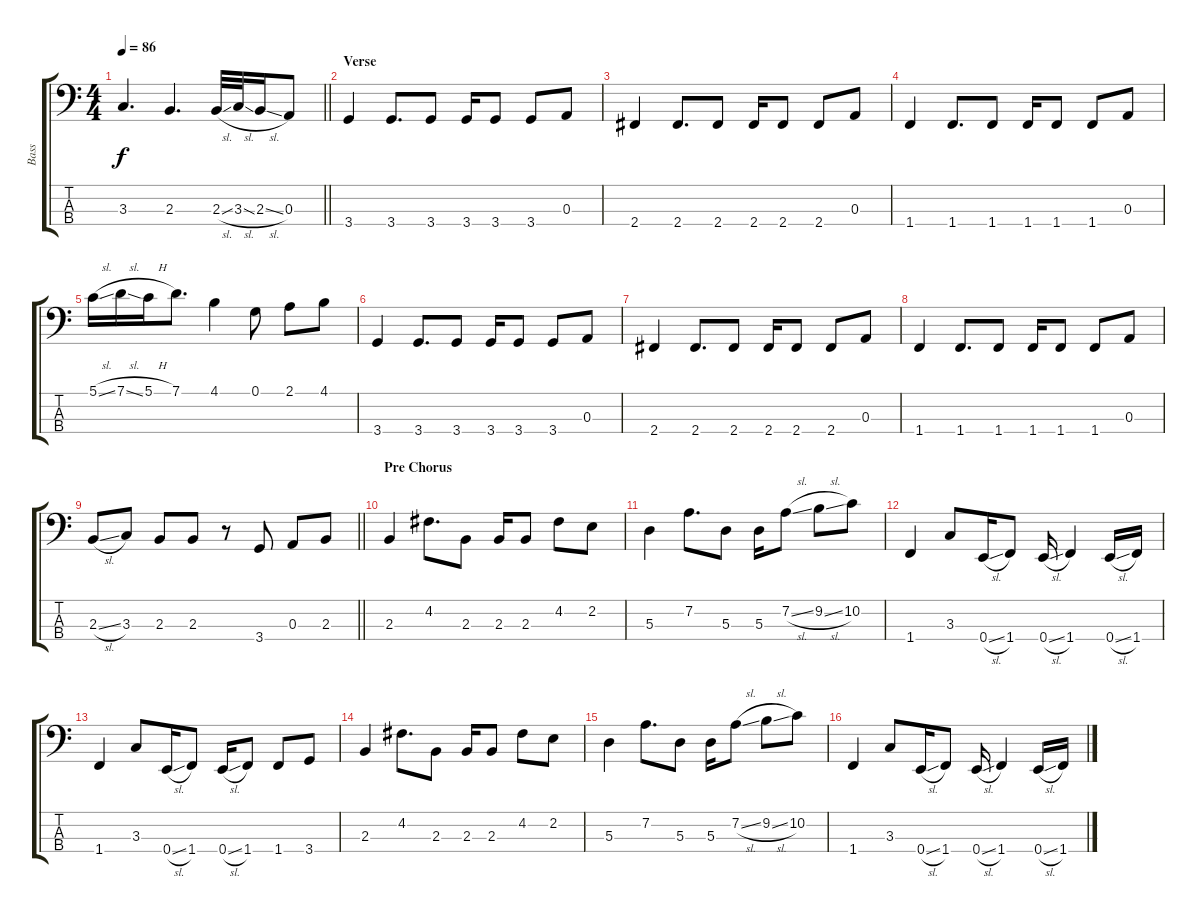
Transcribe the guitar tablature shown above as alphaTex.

\track ("Bass" "Bass") {instrument electricbassfinger}
\staff {score tabs}
\tuning (G2 D2 A1 E1) {hide}
\ts (4 4)
\tempo 86
\clef f4
\barLineRight lightlight
\ks c
3.3.4{d dy f} 2.3.4{d} 2.3{sl}.32 3.3{sl}.32 2.3{sl}.16 0.3.8 |
\section ("" "Verse")
3.4.4 3.4.8{d} 3.4.8 3.4.16 3.4.8 3.4.8 0.3.8 |
2.4.4 2.4.8{d} 2.4.8 2.4.16 2.4.8 2.4.8 0.3.8 |
1.4.4 1.4.8{d} 1.4.8 1.4.16 1.4.8 1.4.8 0.3.8 |
5.1{sl}.16 7.1{sl}.16 5.1{h}.16 7.1.8{d} 4.1.4 0.1.8 2.1.8 4.1.8 |
3.4.4 3.4.8{d} 3.4.8 3.4.16 3.4.8 3.4.8 0.3.8 |
2.4.4 2.4.8{d} 2.4.8 2.4.16 2.4.8 2.4.8 0.3.8 |
1.4.4 1.4.8{d} 1.4.8 1.4.16 1.4.8 1.4.8 0.3.8 |
\barLineRight lightlight
2.3{sl}.8 3.3.8 2.3.8 2.3.8 r.8 3.4.8 0.3.8 2.3.8 |
\section ("" "Pre Chorus")
2.3.4 4.2.8{d} 2.3.8 2.3.16 2.3.8 4.2.8 2.2.8 |
5.3.4 7.2.8{d} 5.3.8 5.3.16 7.2{sl}.8 9.2{sl}.8 10.2.8 |
1.4.4 3.3.8 0.4{sl}.16 1.4.8 0.4{sl}.16 1.4.4 0.4{sl}.16 1.4.16 |
1.4.4 3.3.8 0.4{sl}.16 1.4.8 0.4{sl}.16 1.4.8 1.4.8 3.4.8 |
2.3.4 4.2.8{d} 2.3.8 2.3.16 2.3.8 4.2.8 2.2.8 |
5.3.4 7.2.8{d} 5.3.8 5.3.16 7.2{sl}.8 9.2{sl}.8 10.2.8 |
1.4.4 3.3.8 0.4{sl}.16 1.4.8 0.4{sl}.16 1.4.4 0.4{sl}.16 1.4.16
